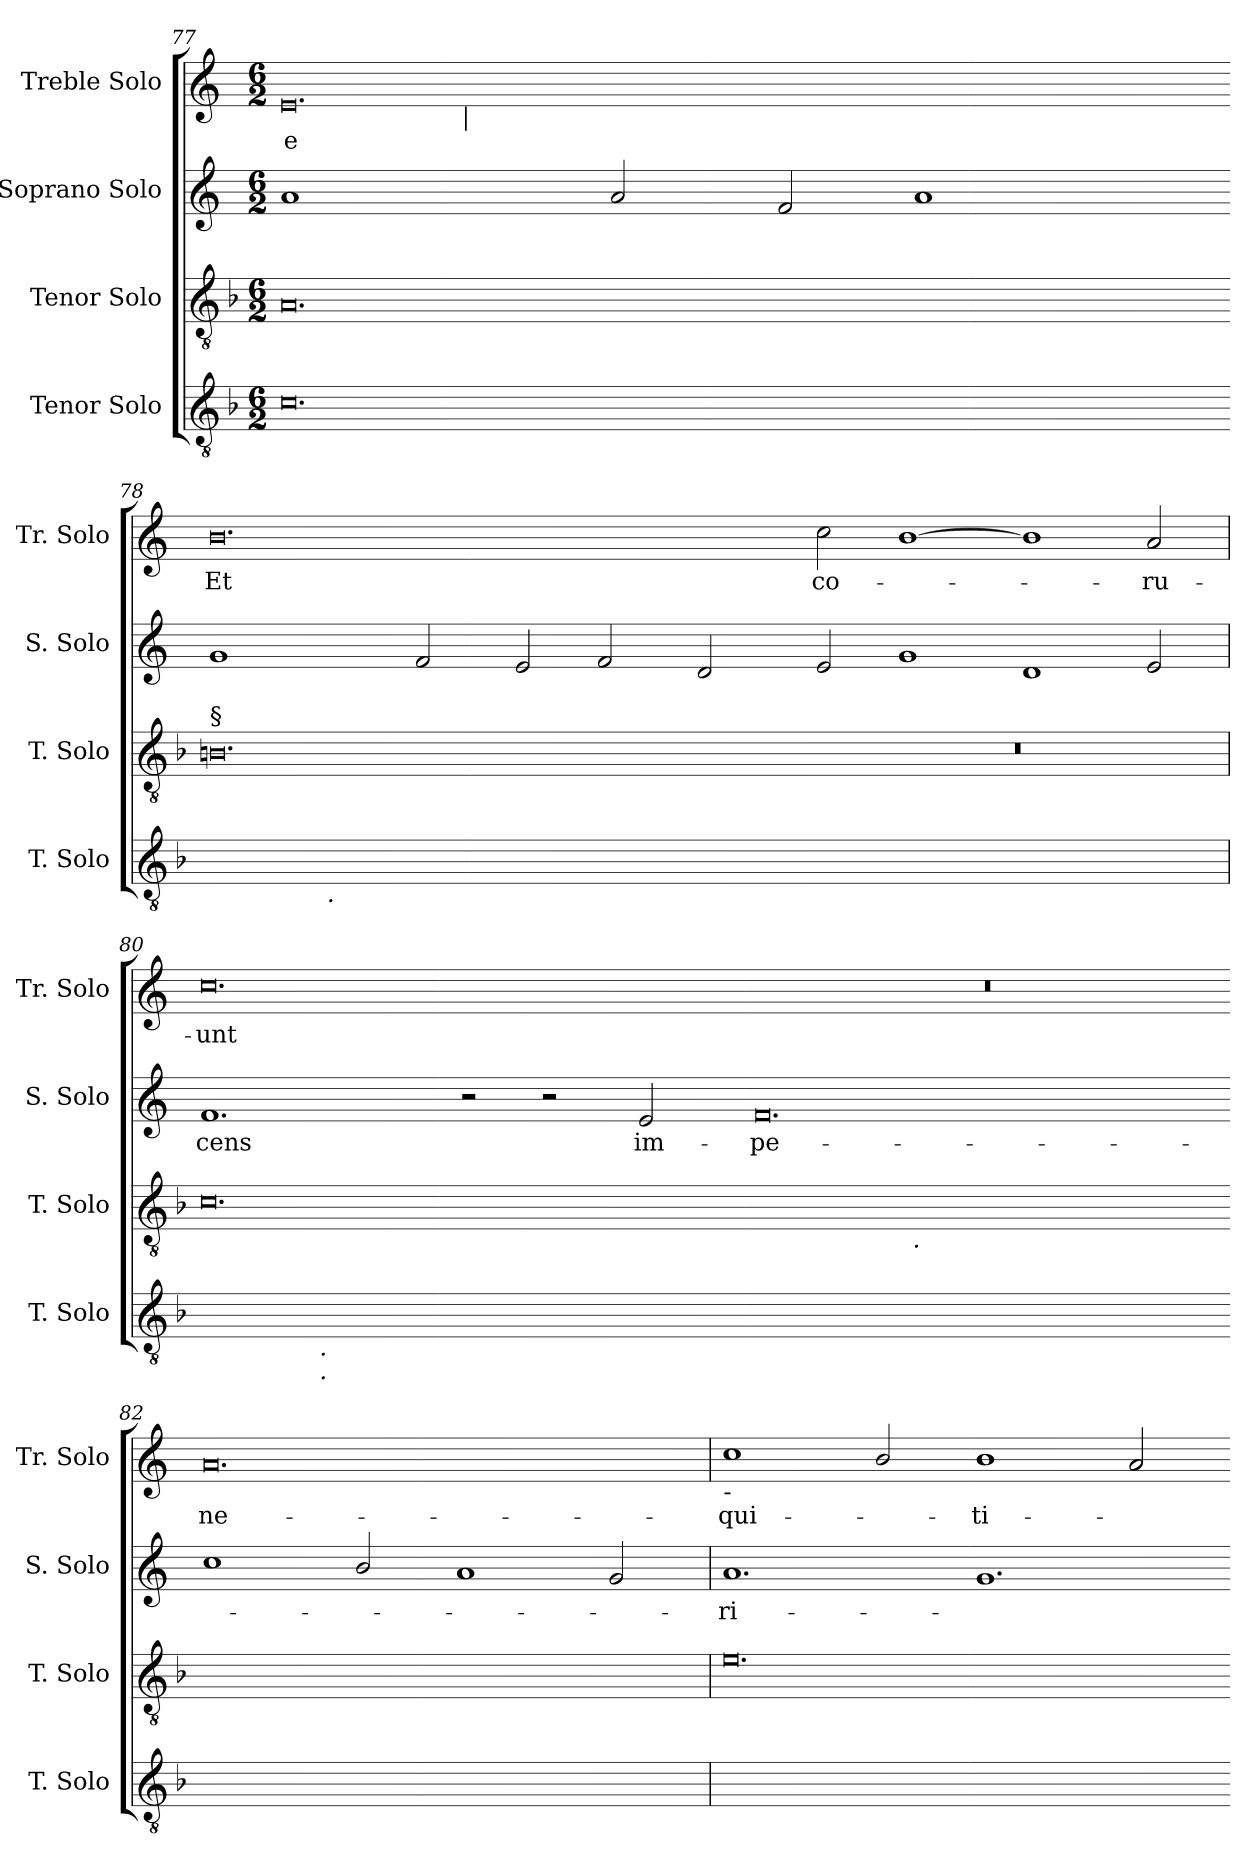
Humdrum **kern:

**kern	**kern	**kern	**text	**kern	**text
*part4	*part3	*part2	*part2	*part1	*part1
*staff4	*staff3	*staff2	*staff2	*staff1	*staff1
*I"Tenor Solo	*I"Tenor Solo	*I"Soprano Solo	*	*I"Treble Solo	*
*I'T. Solo	*I'T. Solo	*I'S. Solo	*	*I'Tr. Solo	*
!!LO:LB:g=z
*clefGv2	*clefGv2	*clefG2	*	*clefG2	*
*ITrd7c12	*ITrd7c12	*	*	*	*
*k[b-]	*k[b-]	*k[]	*	*k[]	*
*F:	*F:	*C:	*	*C:	*
*M6/2	*M6/2	*M6/2	*	*M6/2	*
=77	=77	=77	=77	=77	=77
!	!	!	!	!LO:TX:b:i:t=-	!
!	!	!	!	!	!LO:LY:b:color=#000000
*	*	*	*	*^	*
0.Ci	0.AAi	1ai	.	0.ei	4ryy	-e
.	.	.	.	.	8ryy	.
.	.	.	.	.	32.ryy	.
!	!	!	!	!	!LO:TX:b:i:t=|	!
.	.	.	.	.	1ryy	.
.	.	2ai/	.	.	.	.
.	.	.	.	.	1ryy	.
.	.	2fi/	.	.	.	.
.	.	1ai	.	.	.	.
.	.	.	.	.	2ryy	.
.	.	.	.	.	16ryy	.
.	.	.	.	.	64ryy	.
*	*	*	*	*v	*v	*
=78-	=78-	=78-	=78-	=78-	=78-
*	*	*	*	*^	*
!	!LO:TX:a:t=§	!	!	!	!	!
!	!	!	!	!	!	!LO:LY:b:color=#000000
*^	*	*	*	*v	*v	*
[<0.GGiyy	4ryy	0.BBni	1gi	.	0.bi	Et
.	8ryy	.	.	.	.	.
.	32ryy	.	.	.	.	.
.	64ryy	.	.	.	.	.
.	512.ryy	.	.	.	.	.
!	!LO:TX:b:i:t=.	!	!	!	!	!
.	1ryy	.	.	.	.	.
.	.	.	2fi/	.	.	.
.	1ryy	.	.	.	.	.
.	.	.	2ei/	.	.	.
.	.	.	2fi/	.	.	.
.	2ryy	.	.	.	.	.
.	.	.	2di/	.	.	.
.	16ryy	.	.	.	.	.
.	128ryy	.	.	.	.	.
.	256ryy	.	.	.	.	.
.	1024ryy	.	.	.	.	.
=79-	=79-	=79-	=79-	=79-	=79-	=79-
!	!	!LO:N:vis=1	!	!	!	!
*v	*v	*	*	*	*	*
*^	*	*	*	*	*
!	!	!	!	!	!	!LO:LY:b:color=#000000
*v	*v	*	*	*	*	*
0.GGiyy]	0.r	2ei/	.	2cci\	co-
.	.	1gi	.	[<1bi	.
.	.	1di	.	1bi]	.
!	!	!	!	!	!LO:LY:b:color=#000000
.	.	2ei/	.	2ai/	-ru-
=80	=80	=80	=80	=80	=80
!	!	!	!LO:LY:b:color=#000000	!	!
!	!	!	!	!	!LO:LY:b:color=#000000
*^	*	*	*	*	*
[<0.FFiyy	4ryy	0.Ci	1.fi	-cens	0.cci	-unt
.	8ryy	.	.	.	.	.
.	16ryy	.	.	.	.	.
.	128ryy	.	.	.	.	.
.	1024ryy	.	.	.	.	.
!	!LO:TX:b:i:t=.	!	!	!	!	!
!	!LO:TX:b:i:t=.	!	!	!	!	!
.	1ryy	.	.	.	.	.
.	1ryy	.	.	.	.	.
.	.	.	2r	.	.	.
.	.	.	2r	.	.	.
.	2ryy	.	.	.	.	.
!	!	!	!	!LO:LY:b:color=#000000	!	!
.	.	.	2ei/	im-	.	.
.	32ryy	.	.	.	.	.
.	64ryy	.	.	.	.	.
.	256..ryy	.	.	.	.	.
*v	*v	*	*	*	*	*
=81-	=81-	=81-	=81-	=81-	=81-
*^	*	*	*	*	*
!	!	!	!	!LO:LY:b:color=#000000	!LO:N:vis=1	!
*v	*v	*^	*	*	*	*
0.FFiyy_<	[<0.AAiyy	2ryy	0.fi	-pe-	0.r	.
.	.	8ryy	.	.	.	.
.	.	16ryy	.	.	.	.
.	.	64ryy	.	.	.	.
.	.	128ryy	.	.	.	.
.	.	512.ryy	.	.	.	.
!	!	!LO:TX:b:i:t=.	!	!	!	!
.	.	1ryy	.	.	.	.
.	.	1ryy	.	.	.	.
.	.	4ryy	.	.	.	.
.	.	32ryy	.	.	.	.
.	.	256ryy	.	.	.	.
.	.	1024ryy	.	.	.	.
*	*v	*v	*	*	*	*
=82-	=82-	=82-	=82-	=82-	=82-
*	*^	*	*	*	*
!	!	!	!	!	!	!LO:LY:b:color=#000000
*	*v	*v	*	*	*	*
0.FFiyy]	0.AAiyy]	1cci	.	0.ai	ne-
.	.	2bi/	.	.	.
.	.	1ai	.	.	.
.	.	2gi/	.	.	.
!!LO:LB:g=z
=83	=83	=83	=83	=83	=83
!LO:N:vis=1	!	!	!	!	!
!	!	!	!LO:LY:b:color=#000000	!	!
!	!	!	!	!LO:TX:b:i:t=-	!
!	!	!	!	!	!LO:LY:b:color=#000000
0.ryy	0.Ei	1.ai	-ri-	1cci	-qui-
.	.	.	.	2bi/	.
!	!	!	!	!	!LO:LY:b:color=#000000
.	.	1.gi	.	1bi	-ti-
.	.	.	.	2ai/	.
=-	=-	=-	=-	=-	=-
*-	*-	*-	*-	*-	*-
